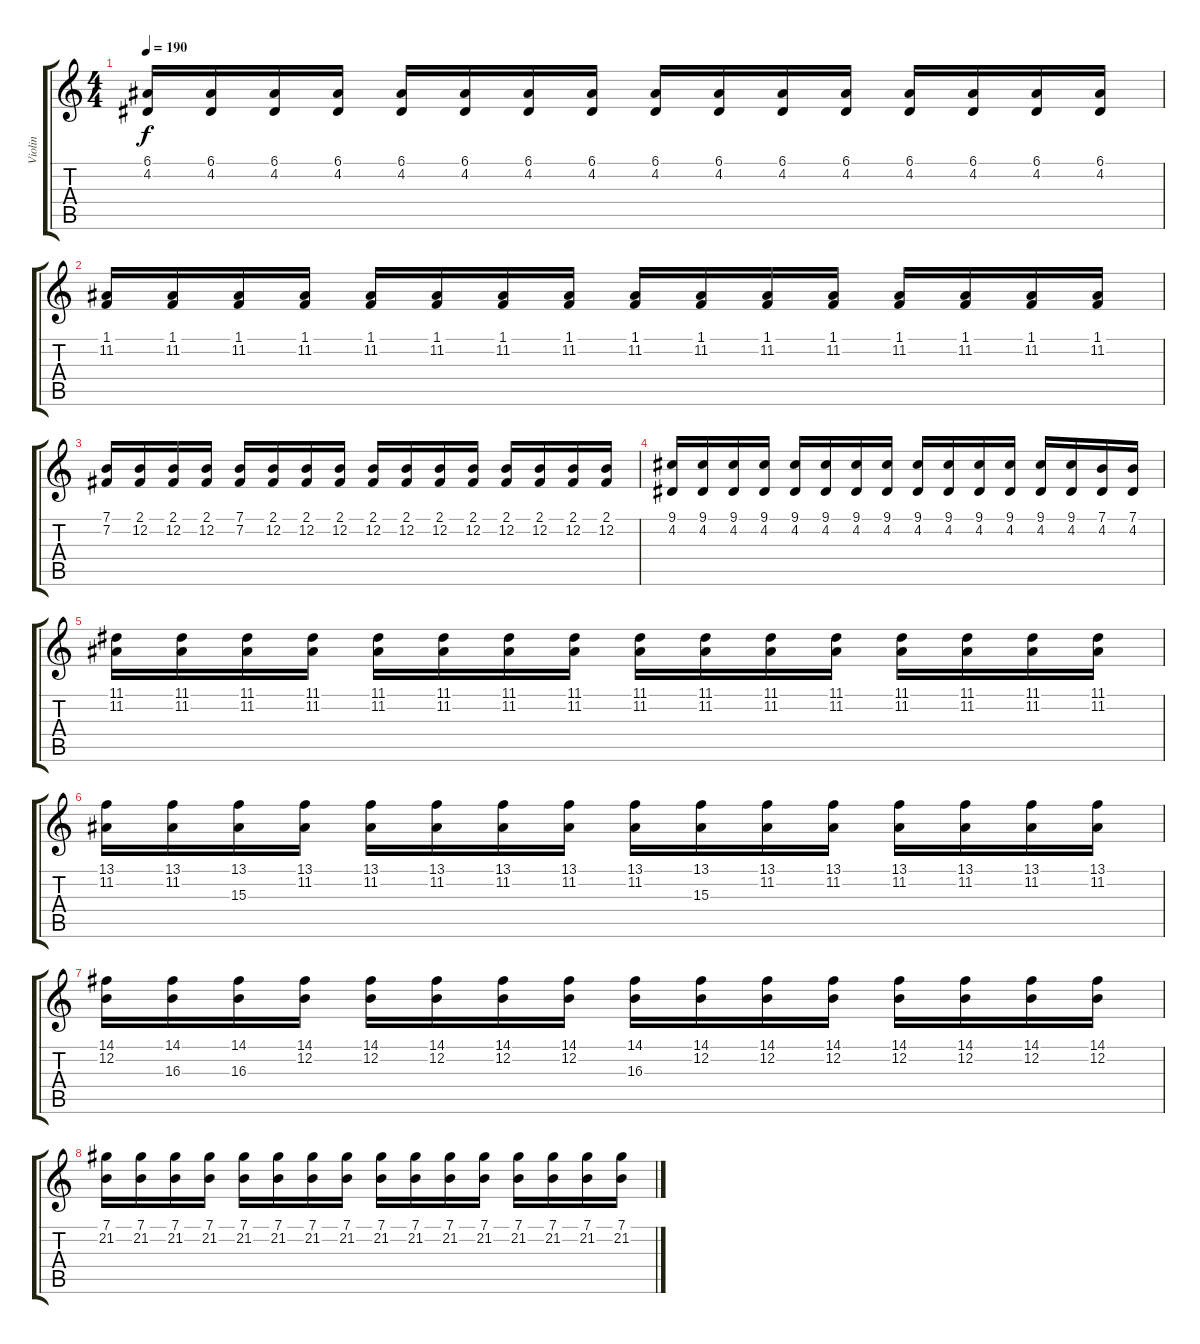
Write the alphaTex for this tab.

\track ("Violin" "Violin") {instrument violin}
\staff {score tabs}
\tuning (E4 B3 G3 D3 A2 E2) {hide}
\ts (4 4)
\tempo 190
\clef g2
\ks c
(6.1 4.2).16{dy f} (6.1 4.2).16 (6.1 4.2).16 (6.1 4.2).16 (6.1 4.2).16 (6.1 4.2).16 (6.1 4.2).16 (6.1 4.2).16 (6.1 4.2).16 (6.1 4.2).16 (6.1 4.2).16 (6.1 4.2).16 (6.1 4.2).16 (6.1 4.2).16 (6.1 4.2).16 (6.1 4.2).16 |
(1.1 11.2).16 (1.1 11.2).16 (1.1 11.2).16 (1.1 11.2).16 (1.1 11.2).16 (1.1 11.2).16 (1.1 11.2).16 (1.1 11.2).16 (1.1 11.2).16 (1.1 11.2).16 (1.1 11.2).16 (1.1 11.2).16 (1.1 11.2).16 (1.1 11.2).16 (1.1 11.2).16 (1.1 11.2).16 |
(7.1 7.2).16 (2.1 12.2).16 (2.1 12.2).16 (2.1 12.2).16 (7.1 7.2).16 (2.1 12.2).16 (2.1 12.2).16 (2.1 12.2).16 (2.1 12.2).16 (2.1 12.2).16 (2.1 12.2).16 (2.1 12.2).16 (2.1 12.2).16 (2.1 12.2).16 (2.1 12.2).16 (2.1 12.2).16 |
(9.1 4.2).16 (9.1 4.2).16 (9.1 4.2).16 (9.1 4.2).16 (9.1 4.2).16 (9.1 4.2).16 (9.1 4.2).16 (9.1 4.2).16 (9.1 4.2).16 (9.1 4.2).16 (9.1 4.2).16 (9.1 4.2).16 (9.1 4.2).16 (9.1 4.2).16 (7.1 4.2).16 (7.1 4.2).16 |
(11.1 11.2).16 (11.1 11.2).16 (11.1 11.2).16 (11.1 11.2).16 (11.1 11.2).16 (11.1 11.2).16 (11.1 11.2).16 (11.1 11.2).16 (11.1 11.2).16 (11.1 11.2).16 (11.1 11.2).16 (11.1 11.2).16 (11.1 11.2).16 (11.1 11.2).16 (11.1 11.2).16 (11.1 11.2).16 |
(13.1 11.2).16 (13.1 11.2).16 (13.1 15.3).16 (13.1 11.2).16 (13.1 11.2).16 (13.1 11.2).16 (13.1 11.2).16 (13.1 11.2).16 (13.1 11.2).16 (13.1 15.3).16 (13.1 11.2).16 (13.1 11.2).16 (13.1 11.2).16 (13.1 11.2).16 (13.1 11.2).16 (13.1 11.2).16 |
(14.1 12.2).16 (14.1 16.3).16 (14.1 16.3).16 (14.1 12.2).16 (14.1 12.2).16 (14.1 12.2).16 (14.1 12.2).16 (14.1 12.2).16 (14.1 16.3).16 (14.1 12.2).16 (14.1 12.2).16 (14.1 12.2).16 (14.1 12.2).16 (14.1 12.2).16 (14.1 12.2).16 (14.1 12.2).16 |
(7.1 21.2).16 (7.1 21.2).16 (7.1 21.2).16 (7.1 21.2).16 (7.1 21.2).16 (7.1 21.2).16 (7.1 21.2).16 (7.1 21.2).16 (7.1 21.2).16 (7.1 21.2).16 (7.1 21.2).16 (7.1 21.2).16 (7.1 21.2).16 (7.1 21.2).16 (7.1 21.2).16 (7.1 21.2).16
